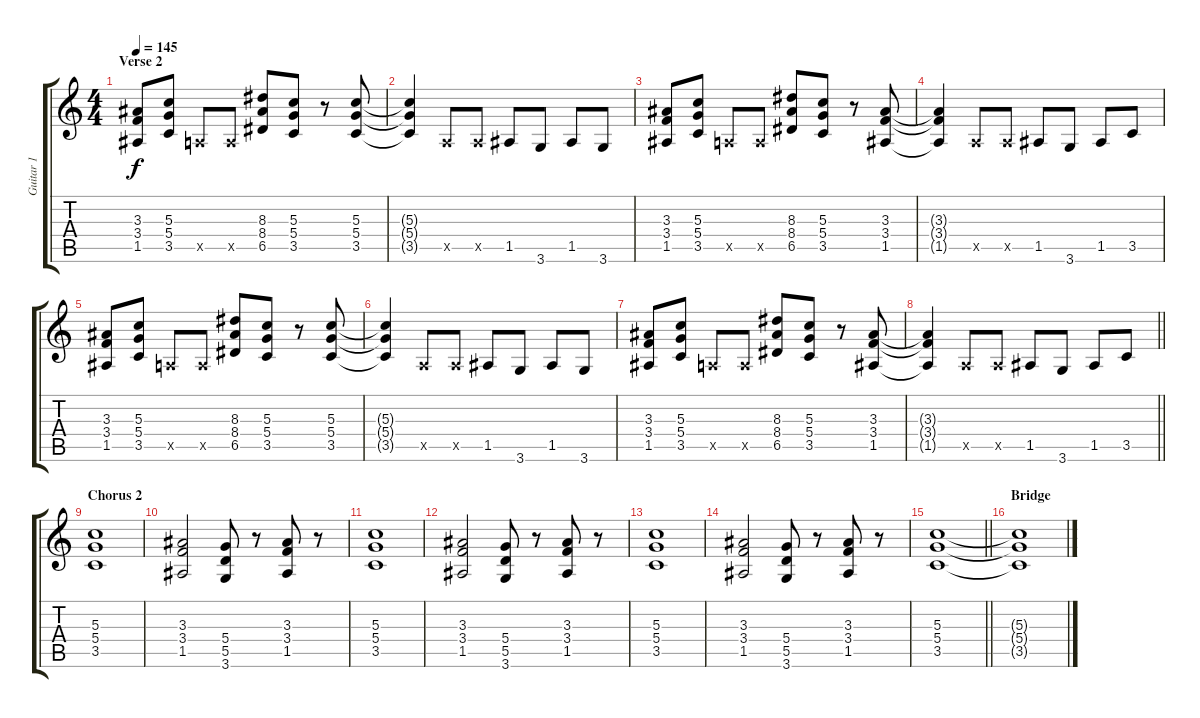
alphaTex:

\track ("Guitar 1" "Guitar 1") {instrument distortionguitar}
\staff {score tabs}
\tuning (E4 B3 G3 D3 A2 E2) {hide}
\ts (4 4)
\section ("" "Verse 2")
\tempo 145
\clef g2
\ks c
(3.3 3.4 1.5).8{dy f} (5.3 5.4 3.5).8 0.5{x}.8 0.5{x}.8 (8.3 8.4 6.5).8 (5.3 5.4 3.5).8 r.8 (5.3 5.4 3.5).8 |
(5.3{t} 5.4{t} 3.5{t}).4 0.5{x}.8 0.5{x}.8 1.5.8 3.6.8 1.5.8 3.6.8 |
(3.3 3.4 1.5).8 (5.3 5.4 3.5).8 0.5{x}.8 0.5{x}.8 (8.3 8.4 6.5).8 (5.3 5.4 3.5).8 r.8 (3.3 3.4 1.5).8 |
(3.3{t} 3.4{t} 1.5{t}).4 0.5{x}.8 0.5{x}.8 1.5.8 3.6.8 1.5.8 3.5.8 |
(3.3 3.4 1.5).8 (5.3 5.4 3.5).8 0.5{x}.8 0.5{x}.8 (8.3 8.4 6.5).8 (5.3 5.4 3.5).8 r.8 (5.3 5.4 3.5).8 |
(5.3{t} 5.4{t} 3.5{t}).4 0.5{x}.8 0.5{x}.8 1.5.8 3.6.8 1.5.8 3.6.8 |
(3.3 3.4 1.5).8 (5.3 5.4 3.5).8 0.5{x}.8 0.5{x}.8 (8.3 8.4 6.5).8 (5.3 5.4 3.5).8 r.8 (3.3 3.4 1.5).8 |
\barLineRight lightlight
(3.3{t} 3.4{t} 1.5{t}).4 0.5{x}.8 0.5{x}.8 1.5.8 3.6.8 1.5.8 3.5.8 |
\section ("" "Chorus 2")
(5.3 5.4 3.5).1 |
(3.3 3.4 1.5).2 (5.4 5.5 3.6).8 r.8 (3.3 3.4 1.5).8 r.8 |
(5.3 5.4 3.5).1 |
(3.3 3.4 1.5).2 (5.4 5.5 3.6).8 r.8 (3.3 3.4 1.5).8 r.8 |
(5.3 5.4 3.5).1 |
(3.3 3.4 1.5).2 (5.4 5.5 3.6).8 r.8 (3.3 3.4 1.5).8 r.8 |
\barLineRight lightlight
(5.3 5.4 3.5).1 |
\section ("" "Bridge")
(5.3{t} 5.4{t} 3.5{t}).1
